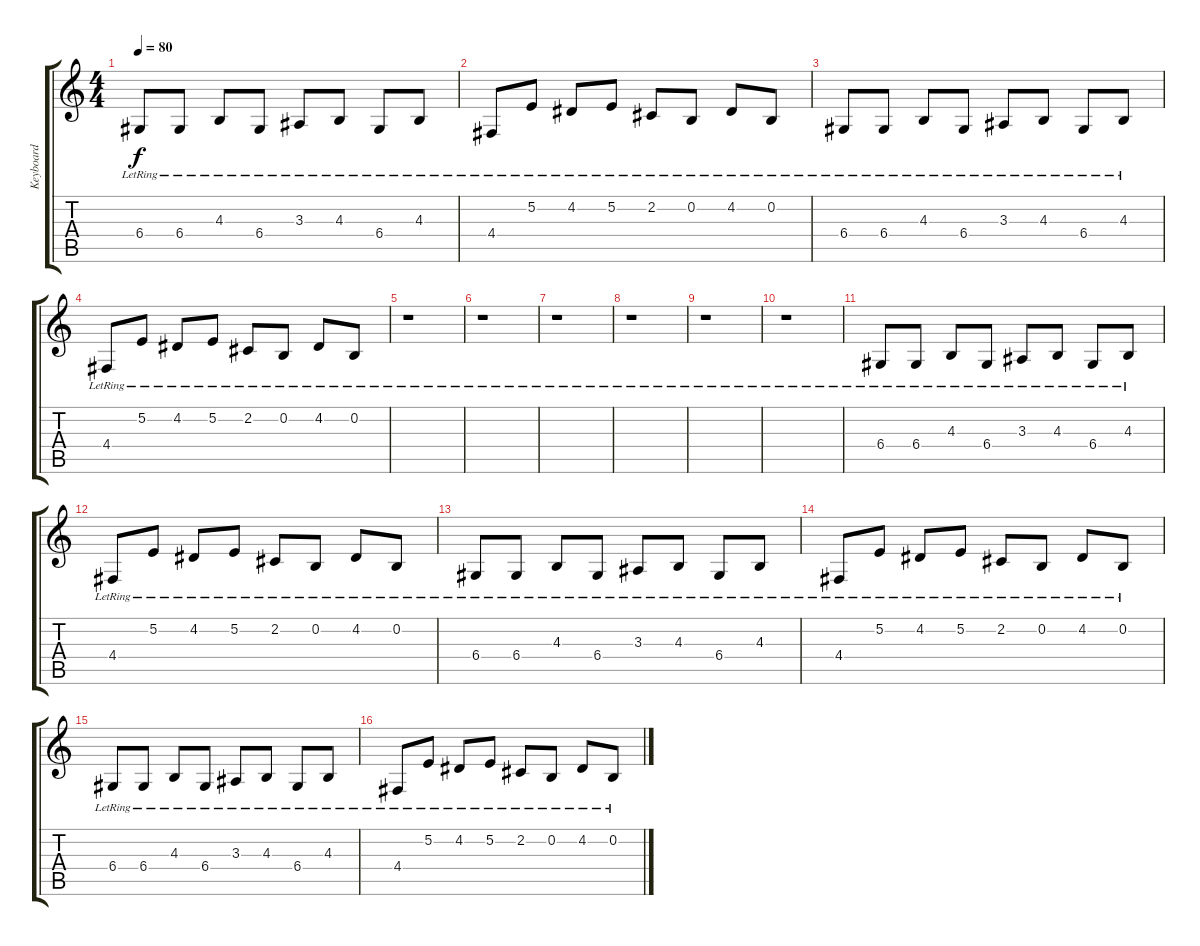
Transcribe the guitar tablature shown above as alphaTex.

\track ("Keyboard" "Keyboard") {instrument lead2sawtooth}
\staff {score tabs}
\tuning (E4 B3 G3 D3 A2 E2) {hide}
\ts (4 4)
\tempo 80
\clef g2
\ks c
6.4{lr}.8{dy f} 6.4{lr}.8 4.3{lr}.8 6.4{lr}.8 3.3{lr}.8 4.3{lr}.8 6.4{lr}.8 4.3{lr}.8 |
4.4{lr}.8 5.2{lr}.8 4.2{lr}.8 5.2{lr}.8 2.2{lr}.8 0.2{lr}.8 4.2{lr}.8 0.2{lr}.8 |
6.4{lr}.8 6.4{lr}.8 4.3{lr}.8 6.4{lr}.8 3.3{lr}.8 4.3{lr}.8 6.4{lr}.8 4.3{lr}.8 |
4.4{lr}.8 5.2{lr}.8 4.2{lr}.8 5.2{lr}.8 2.2{lr}.8 0.2{lr}.8 4.2{lr}.8 0.2{lr}.8 |
r.1 |
r.1 |
r.1 |
r.1 |
r.1 |
r.1 |
6.4{lr}.8 6.4{lr}.8 4.3{lr}.8 6.4{lr}.8 3.3{lr}.8 4.3{lr}.8 6.4{lr}.8 4.3{lr}.8 |
4.4{lr}.8 5.2{lr}.8 4.2{lr}.8 5.2{lr}.8 2.2{lr}.8 0.2{lr}.8 4.2{lr}.8 0.2{lr}.8 |
6.4{lr}.8 6.4{lr}.8 4.3{lr}.8 6.4{lr}.8 3.3{lr}.8 4.3{lr}.8 6.4{lr}.8 4.3{lr}.8 |
4.4{lr}.8 5.2{lr}.8 4.2{lr}.8 5.2{lr}.8 2.2{lr}.8 0.2{lr}.8 4.2{lr}.8 0.2{lr}.8 |
6.4{lr}.8 6.4{lr}.8 4.3{lr}.8 6.4{lr}.8 3.3{lr}.8 4.3{lr}.8 6.4{lr}.8 4.3{lr}.8 |
4.4{lr}.8 5.2{lr}.8 4.2{lr}.8 5.2{lr}.8 2.2{lr}.8 0.2{lr}.8 4.2{lr}.8 0.2{lr}.8
